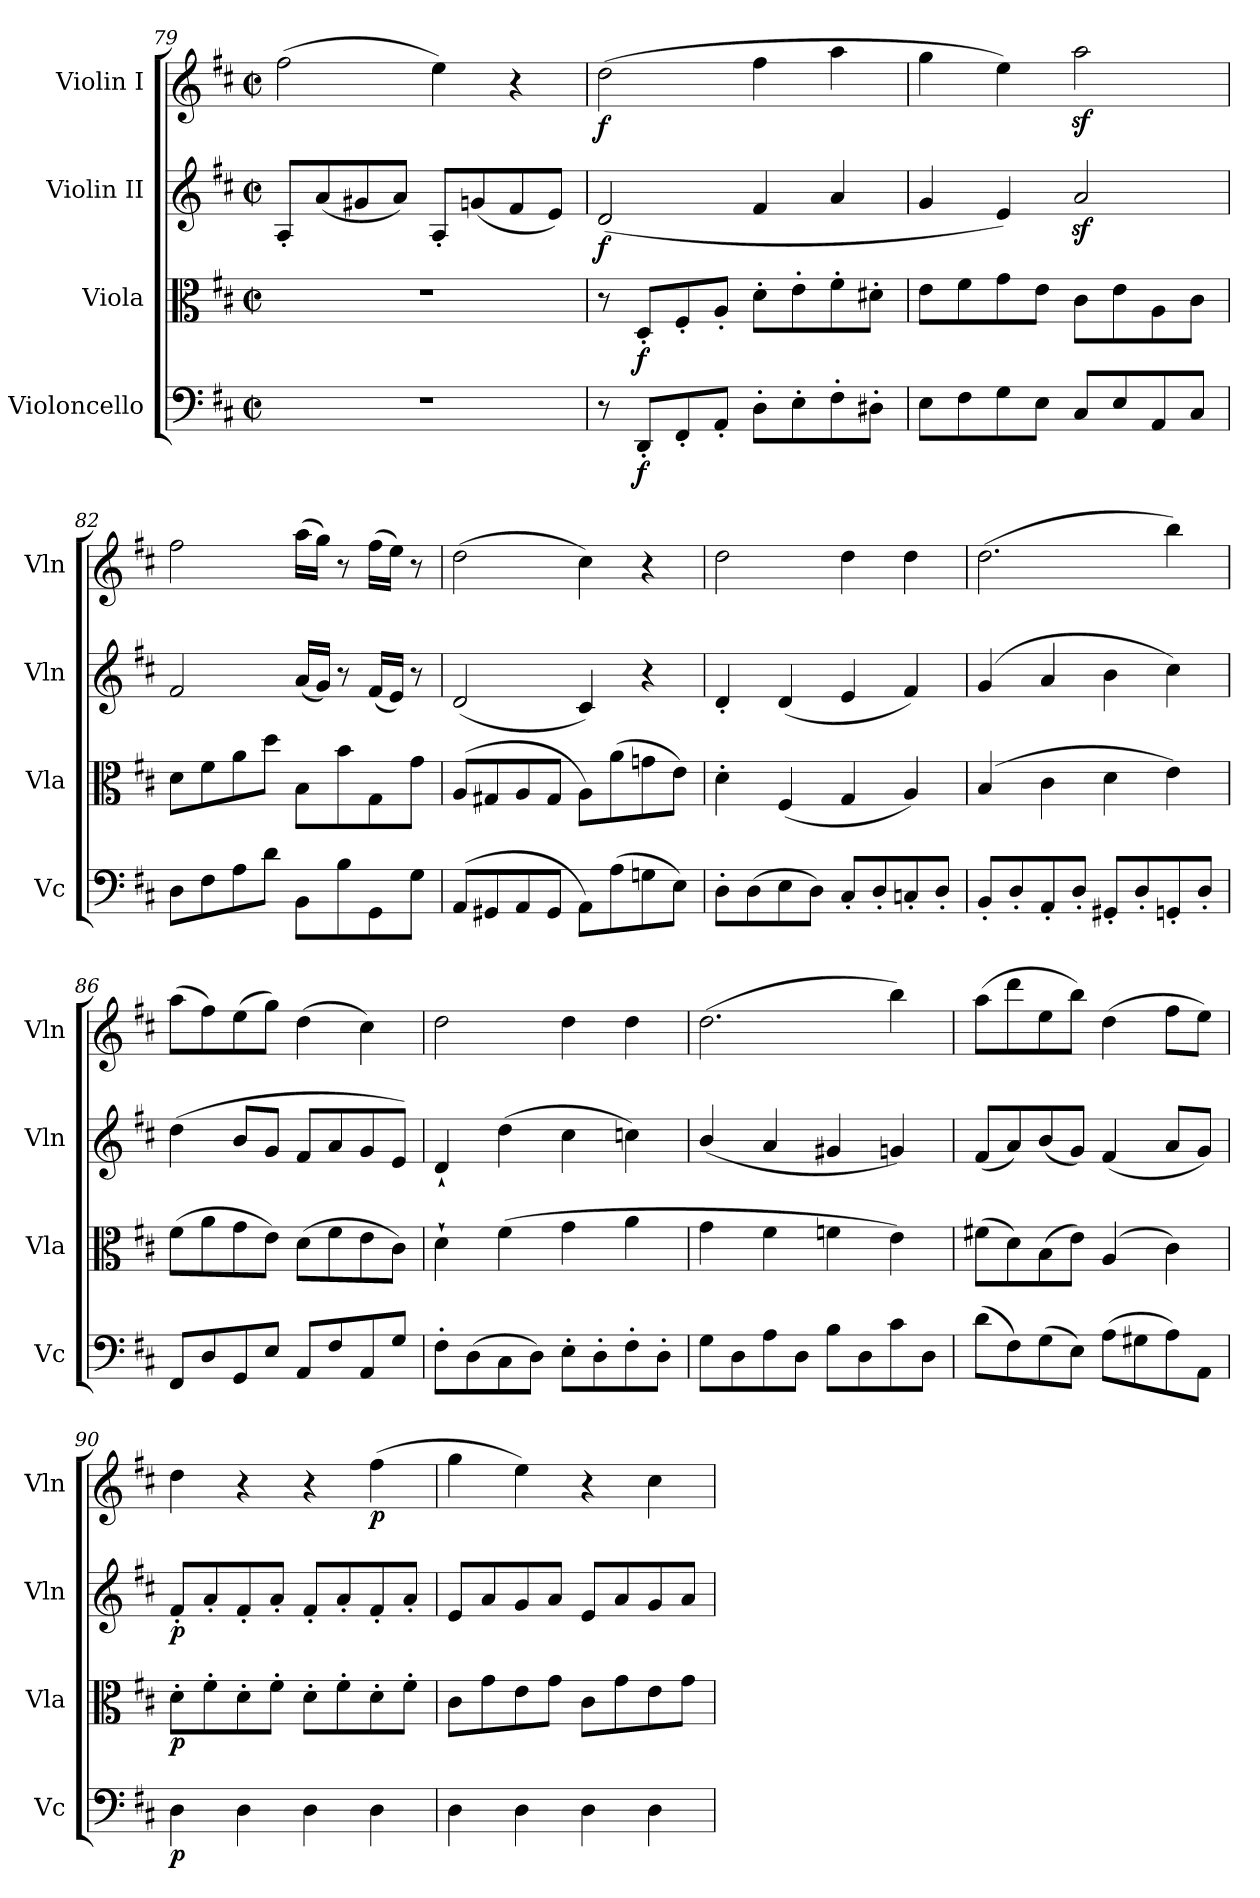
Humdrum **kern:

**kern	**dynam	**kern	**dynam	**kern	**dynam	**kern	**dynam
*part4	*part4	*part3	*part3	*part2	*part2	*part1	*part1
*staff4	*staff4	*staff3	*staff3	*staff2	*staff2	*staff1	*staff1
*I"Violoncello	*	*I"Viola	*	*I"Violin II	*	*I"Violin I	*
*I'Vc	*	*I'Vla	*	*I'Vln	*	*I'Vln	*
*clefF4	*	*clefC3	*	*clefG2	*	*clefG2	*
*k[f#c#]	*	*k[f#c#]	*	*k[f#c#]	*	*k[f#c#]	*
*M2/2	*	*M2/2	*	*M2/2	*	*M2/2	*
*met(c|)	*	*met(c|)	*	*met(c|)	*	*met(c|)	*
=79	=79	=79	=79	=79	=79	=79	=79
1r	.	1r	.	8A'/L	.	(>2ff#\	.
.	.	.	.	(<8a/	.	.	.
.	.	.	.	8g#X/	.	.	.
.	.	.	.	8a/J)	.	.	.
.	.	.	.	8A'/L	.	4ee\)	.
.	.	.	.	(<8gn/	.	.	.
.	.	.	.	8f#/	.	4r	.
.	.	.	.	8e/J)	.	.	.
=80	=80	=80	=80	=80	=80	=80	=80
!	!	!	!	!	!LO:DY:b	!	!LO:DY:b
8r	.	8r	.	(<2d/	f	(>2dd\	f
!	!LO:DY:b	!	!LO:DY:b	!	!	!	!
8DD'/L	f	8D'/L	f	.	.	.	.
8FF#'/	.	8F#'/	.	.	.	.	.
8AA'/J	.	8A'/J	.	.	.	.	.
8D'\L	.	8d'\L	.	4f#/	.	4ff#\	.
8E'\	.	8e'\	.	.	.	.	.
8F#'\	.	8f#'\	.	4a/	.	4aa\	.
8D#X'\J	.	8d#X'\J	.	.	.	.	.
=81	=81	=81	=81	=81	=81	=81	=81
8E\L	.	8e\L	.	4g/	.	4gg\	.
8F#\	.	8f#\	.	.	.	.	.
8G\	.	8g\	.	4e/)	.	4ee\)	.
8E\J	.	8e\J	.	.	.	.	.
8C#/L	.	8c#\L	.	2az</	.	2aaz<\	.
8E/	.	8e\	.	.	.	.	.
8AA/	.	8A\	.	.	.	.	.
8C#/J	.	8c#\J	.	.	.	.	.
=82	=82	=82	=82	=82	=82	=82	=82
8D\L	.	8d\L	.	2f#/	.	2ff#\	.
8F#\	.	8f#\	.	.	.	.	.
8A\	.	8a\	.	.	.	.	.
8d\J	.	8dd\J	.	.	.	.	.
8BB\L	.	8B\L	.	(<16a/LL	.	(>16aa\LL	.
.	.	.	.	16g/JJ)	.	16gg\JJ)	.
8B\	.	8b\	.	8r	.	8r	.
8GG\	.	8G\	.	(<16f#/LL	.	(>16ff#\LL	.
.	.	.	.	16e/JJ)	.	16ee\JJ)	.
8G\J	.	8g\J	.	8r	.	8r	.
!!LO:LB:g=z
=83	=83	=83	=83	=83	=83	=83	=83
(<8AA/L	.	(<8A/L	.	(<2d/	.	(>2dd\	.
8GG#X/	.	8G#X/	.	.	.	.	.
8AA/	.	8A/	.	.	.	.	.
8GG#/J	.	8G#/J	.	.	.	.	.
8AA/L)	.	8A/L)	.	4c#/)	.	4cc#\)	.
(>8A\	.	(>8a\	.	.	.	.	.
8Gn\	.	8gn\	.	4r	.	4r	.
8E\J)	.	8e\J)	.	.	.	.	.
=84	=84	=84	=84	=84	=84	=84	=84
8D'\L	.	4d'\	.	4d'/	.	2dd\	.
(>8D\	.	.	.	.	.	.	.
8E\	.	(<4F#/	.	(<4d/	.	.	.
8D\J)	.	.	.	.	.	.	.
8C#'/L	.	4G/	.	4e/	.	4dd\	.
8D'/	.	.	.	.	.	.	.
8Cn'/	.	4A/)	.	4f#/)	.	4dd\	.
8D'/J	.	.	.	.	.	.	.
=85	=85	=85	=85	=85	=85	=85	=85
8BB'/L	.	(>4B/	.	(>4g/	.	(>2.dd\	.
8D'/	.	.	.	.	.	.	.
8AA'/	.	4c#\	.	4a/	.	.	.
8D'/J	.	.	.	.	.	.	.
8GG#X'/L	.	4d\	.	4b\	.	.	.
8D'/	.	.	.	.	.	.	.
8GGn'/	.	4e\)	.	4cc#\)	.	4bb\)	.
8D'/J	.	.	.	.	.	.	.
=86	=86	=86	=86	=86	=86	=86	=86
8FF#/L	.	(>8f#\L	.	(>4dd\	.	(>8aa\L	.
8D/	.	8a\	.	.	.	8ff#\)	.
8GG/	.	8g\	.	8b/L	.	(>8ee\	.
8E/J	.	8e\J)	.	8g/J	.	8gg\J)	.
8AA/L	.	(>8d\L	.	8f#/L	.	(>4dd\	.
8F#/	.	8f#\	.	8a/	.	.	.
8AA/	.	8e\	.	8g/	.	4cc#\)	.
8G/J	.	8c#\J)	.	8e/J)	.	.	.
=87	=87	=87	=87	=87	=87	=87	=87
8F#'\L	.	4d`\	.	4d`/	.	2dd\	.
(>8D\	.	.	.	.	.	.	.
8C#\	.	(>4f#\	.	(>4dd\	.	.	.
8D\J)	.	.	.	.	.	.	.
8E'\L	.	4g\	.	4cc#\	.	4dd\	.
8D'\	.	.	.	.	.	.	.
8F#'\	.	4a\	.	4ccn\)	.	4dd\	.
8D'\J	.	.	.	.	.	.	.
!!LO:LB:g=z
=88	=88	=88	=88	=88	=88	=88	=88
8G\L	.	4g\	.	(<4b/	.	(>2.dd\	.
8D\	.	.	.	.	.	.	.
8A\	.	4f#\	.	4a/	.	.	.
8D\J	.	.	.	.	.	.	.
8B\L	.	4fn\	.	4g#X/	.	.	.
8D\	.	.	.	.	.	.	.
8c#\	.	4e\)	.	4gn/)	.	4bb\)	.
8D\J	.	.	.	.	.	.	.
=89	=89	=89	=89	=89	=89	=89	=89
(>8d\L	.	(>8f#X\L	.	(<8f#/L	.	(>8aa\L	.
8F#\)	.	8d\)	.	8a/)	.	8ddd\	.
(>8G\	.	(>8B\	.	(<8b/	.	8ee\	.
8E\J)	.	8e\J)	.	8g/J)	.	8bb\J)	.
(>8A\L	.	(>4A/	.	(<4f#/	.	(>4dd\	.
8G#X\	.	.	.	.	.	.	.
8A\)	.	4c#\)	.	8a/L	.	8ff#\L	.
8AA/J	.	.	.	8g/J)	.	8ee\J)	.
=90	=90	=90	=90	=90	=90	=90	=90
!	!LO:DY:b	!	!LO:DY:b	!	!LO:DY:b	!	!
4D\	p	8d'\L	p	8f#'/L	p	4dd\	.
.	.	8f#'\	.	8a'/	.	.	.
4D\	.	8d'\	.	8f#'/	.	4r	.
.	.	8f#'\J	.	8a'/J	.	.	.
4D\	.	8d'\L	.	8f#'/L	.	4r	.
.	.	8f#'\	.	8a'/	.	.	.
!	!	!	!	!	!	!	!LO:DY:b
4D\	.	8d'\	.	8f#'/	.	(>4ff#\	p
.	.	8f#'\J	.	8a'/J	.	.	.
=91	=91	=91	=91	=91	=91	=91	=91
4D\	.	8c#\L	.	8e/L	.	4gg\	.
.	.	8g\	.	8a/	.	.	.
4D\	.	8e\	.	8g/	.	4ee\)	.
.	.	8g\J	.	8a/J	.	.	.
4D\	.	8c#\L	.	8e/L	.	4r	.
.	.	8g\	.	8a/	.	.	.
4D\	.	8e\	.	8g/	.	4cc#\	.
.	.	8g\J	.	8a/J	.	.	.
=	=	=	=	=	=	=	=
*-	*-	*-	*-	*-	*-	*-	*-
